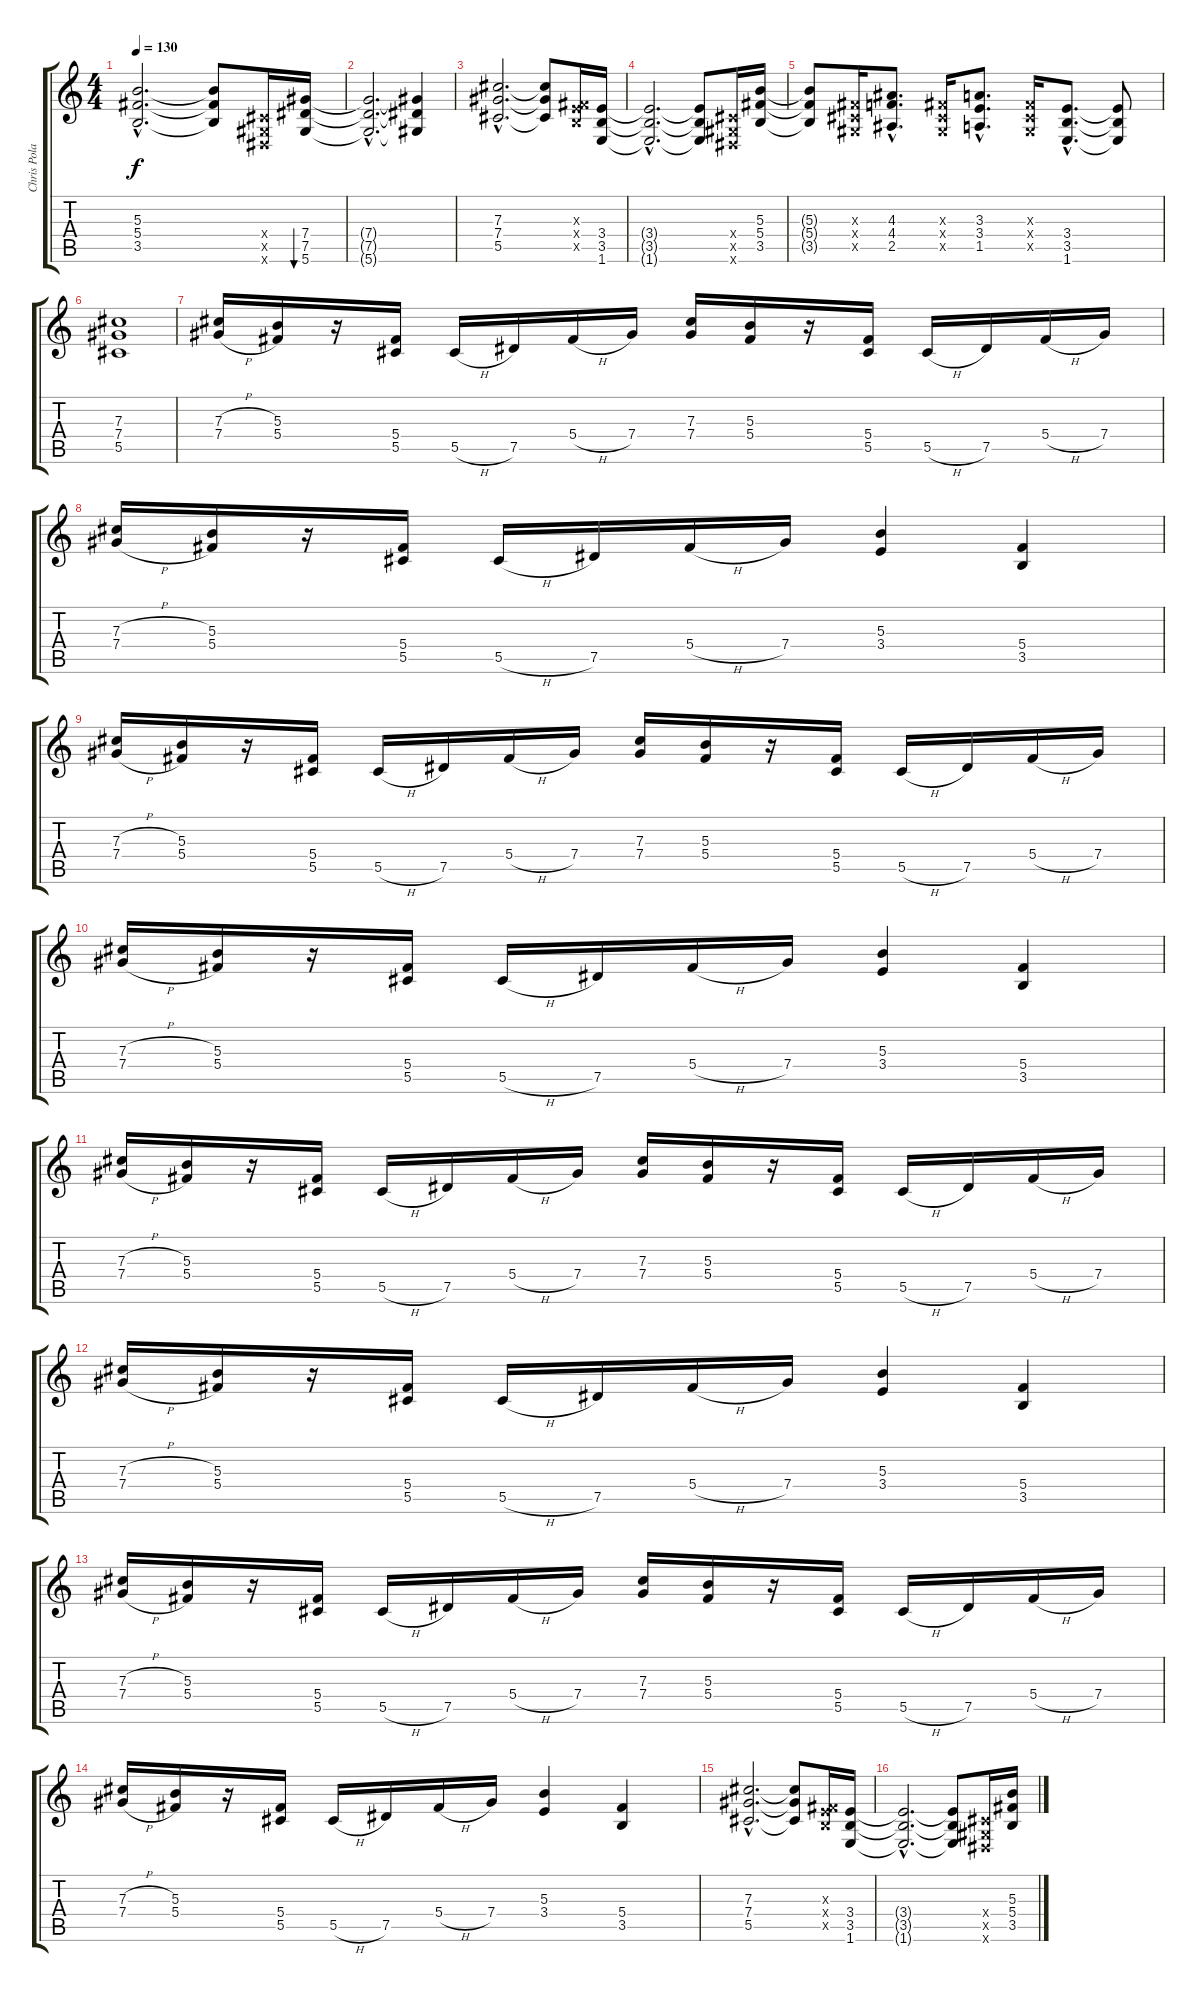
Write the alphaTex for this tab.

\track ("Chris Poland" "Chris Pola") {instrument distortionguitar}
\staff {score tabs}
\tuning (Eb4 Bb3 Gb3 Db3 Ab2 Eb2) {hide}
\ts (4 4)
\tempo 130
\clef g2
\ks c
(5.3{hac t} 5.4{hac t} 3.5{hac t}).2{d dy f} (5.3{t} 5.4{t} 3.5{t}).8 (0.4{x} 0.5{x} 0.6{x}).16 (7.4 7.5 5.6).16{bu 120} |
(7.4{hac t} 7.5{hac t} 5.6{hac t}).2{d} (7.4{t} 7.5{t} 5.6{t}).4 |
(7.3{hac} 7.4{hac} 5.5{hac}).2{d} (7.3{t} 7.4{t} 5.5{t}).8 (0.3{x} 3.4{x} 3.5{x}).16 (3.4 3.5 1.6).16 |
(3.4{hac t} 3.5{hac t} 1.6{hac t}).2{d} (3.4{t} 3.5{t} 1.6{t}).8 (0.4{x} 0.5{x} 0.6{x}).16 (5.3 5.4 3.5).16 |
(5.3{t} 5.4{t} 3.5{t}).8 (0.3{x} 0.4{x} 0.5{x}).16 (4.3{hac} 4.4{hac} 2.5{hac}).8{d} (0.3{x} 0.4{x} 0.5{x}).16 (3.3{hac} 3.4{hac} 1.5{hac}).8{d} (0.3{x} 0.4{x} 0.5{x}).16 (3.4{hac} 3.5{hac} 1.6{hac}).8{d} (3.4{t} 3.5{t} 1.6{t}).8 |
(7.3 7.4 5.5).1 |
(7.3{h} 7.4{h}).16 (5.3 5.4).16 r.16 (5.4 5.5).16 5.5{h}.16 7.5.16 5.4{h}.16 7.4.16 (7.3 7.4).16 (5.3 5.4).16 r.16 (5.4 5.5).16 5.5{h}.16 7.5.16 5.4{h}.16 7.4.16 |
(7.3{h} 7.4{h}).16 (5.3 5.4).16 r.16 (5.4 5.5).16 5.5{h}.16 7.5.16 5.4{h}.16 7.4.16 (5.3 3.4).4 (5.4 3.5).4 |
(7.3{h} 7.4{h}).16 (5.3 5.4).16 r.16 (5.4 5.5).16 5.5{h}.16 7.5.16 5.4{h}.16 7.4.16 (7.3 7.4).16 (5.3 5.4).16 r.16 (5.4 5.5).16 5.5{h}.16 7.5.16 5.4{h}.16 7.4.16 |
(7.3{h} 7.4{h}).16 (5.3 5.4).16 r.16 (5.4 5.5).16 5.5{h}.16 7.5.16 5.4{h}.16 7.4.16 (5.3 3.4).4 (5.4 3.5).4 |
(7.3{h} 7.4{h}).16 (5.3 5.4).16 r.16 (5.4 5.5).16 5.5{h}.16 7.5.16 5.4{h}.16 7.4.16 (7.3 7.4).16 (5.3 5.4).16 r.16 (5.4 5.5).16 5.5{h}.16 7.5.16 5.4{h}.16 7.4.16 |
(7.3{h} 7.4{h}).16 (5.3 5.4).16 r.16 (5.4 5.5).16 5.5{h}.16 7.5.16 5.4{h}.16 7.4.16 (5.3 3.4).4 (5.4 3.5).4 |
(7.3{h} 7.4{h}).16 (5.3 5.4).16 r.16 (5.4 5.5).16 5.5{h}.16 7.5.16 5.4{h}.16 7.4.16 (7.3 7.4).16 (5.3 5.4).16 r.16 (5.4 5.5).16 5.5{h}.16 7.5.16 5.4{h}.16 7.4.16 |
(7.3{h} 7.4{h}).16 (5.3 5.4).16 r.16 (5.4 5.5).16 5.5{h}.16 7.5.16 5.4{h}.16 7.4.16 (5.3 3.4).4 (5.4 3.5).4 |
(7.3{hac} 7.4{hac} 5.5{hac}).2{d} (7.3{t} 7.4{t} 5.5{t}).8 (0.3{x} 3.4{x} 3.5{x}).16 (3.4 3.5 1.6).16 |
(3.4{hac t} 3.5{hac t} 1.6{hac t}).2{d} (3.4{t} 3.5{t} 1.6{t}).8 (0.4{x} 0.5{x} 0.6{x}).16 (5.3 5.4 3.5).16
